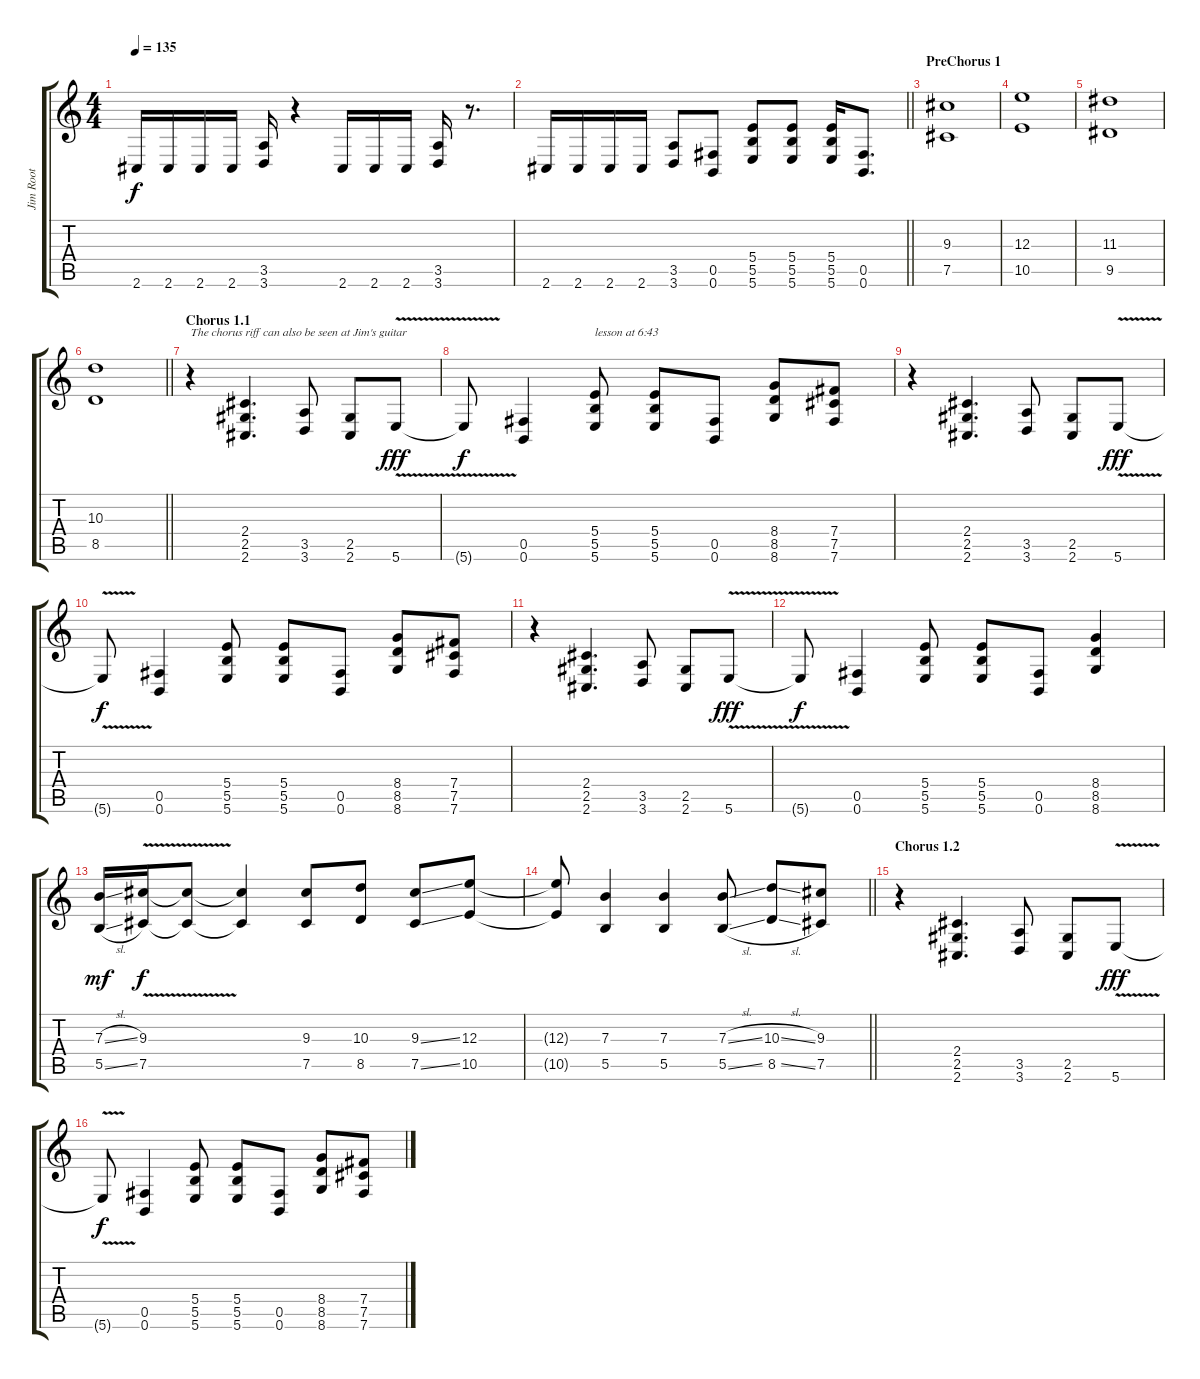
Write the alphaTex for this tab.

\track ("Jim Root" "Jim Root") {instrument distortionguitar}
\staff {score tabs}
\tuning (Db4 Ab3 E3 B2 Gb2 B1) {hide}
\ts (4 4)
\tempo 135
\clef g2
\ks c
2.6.16{dy f} 2.6.16 2.6.16 2.6.16 (3.5 3.6).16 r.4 2.6.16 2.6.16 2.6.16 (3.5 3.6).16 r.8{d} |
\barLineRight lightlight
2.6.16 2.6.16 2.6.16 2.6.16 (3.5 3.6).8 (0.5 0.6).8 (5.4 5.5 5.6).8 (5.4 5.5 5.6).8 (5.4 5.5 5.6).16 (0.5 0.6).8{d} |
\section ("" "PreChorus 1")
(9.3 7.5).1 |
(12.3 10.5).1 |
(11.3 9.5).1 |
\barLineRight lightlight
(10.3 8.5).1 |
\section ("" "Chorus 1.1")
r.4{txt "The chorus riff can also be seen at Jim's guitar"} (2.4 2.5 2.6).4{d} (3.5 3.6).8 (2.5 2.6).8 5.6{v}.8{dy fff} |
5.6{t}.8{dy f} (0.5 0.6).4 (5.4 5.5 5.6).8{txt "lesson at 6:43"} (5.4 5.5 5.6).8 (0.5 0.6).8 (8.4 8.5 8.6).8 (7.4 7.5 7.6).8 |
r.4 (2.4 2.5 2.6).4{d} (3.5 3.6).8 (2.5 2.6).8 5.6{v}.8{dy fff} |
5.6{t}.8{dy f} (0.5 0.6).4 (5.4 5.5 5.6).8 (5.4 5.5 5.6).8 (0.5 0.6).8 (8.4 8.5 8.6).8 (7.4 7.5 7.6).8 |
r.4 (2.4 2.5 2.6).4{d} (3.5 3.6).8 (2.5 2.6).8 5.6{v}.8{dy fff} |
5.6{t}.8{dy f} (0.5 0.6).4 (5.4 5.5 5.6).8 (5.4 5.5 5.6).8 (0.5 0.6).8 (8.4 8.5 8.6).4 |
(7.3{sl} 5.5{sl}).16{dy mf} (9.3{v} 7.5{v}).16{dy f} (9.3{t} 7.5{t}).8 (9.3{t} 7.5{t}).4 (9.3 7.5).8 (10.3 8.5).8 (9.3{ss} 7.5{ss}).8 (12.3 10.5).8 |
\barLineRight lightlight
(12.3{t} 10.5{t}).8 (7.3 5.5).4 (7.3 5.5).4 (7.3{sl} 5.5{sl}).8 (10.3{sl} 8.5{sl}).8 (9.3 7.5).8 |
\section ("" "Chorus 1.2")
r.4 (2.4 2.5 2.6).4{d} (3.5 3.6).8 (2.5 2.6).8 5.6{v}.8{dy fff} |
5.6{t}.8{dy f} (0.5 0.6).4 (5.4 5.5 5.6).8 (5.4 5.5 5.6).8 (0.5 0.6).8 (8.4 8.5 8.6).8 (7.4 7.5 7.6).8
